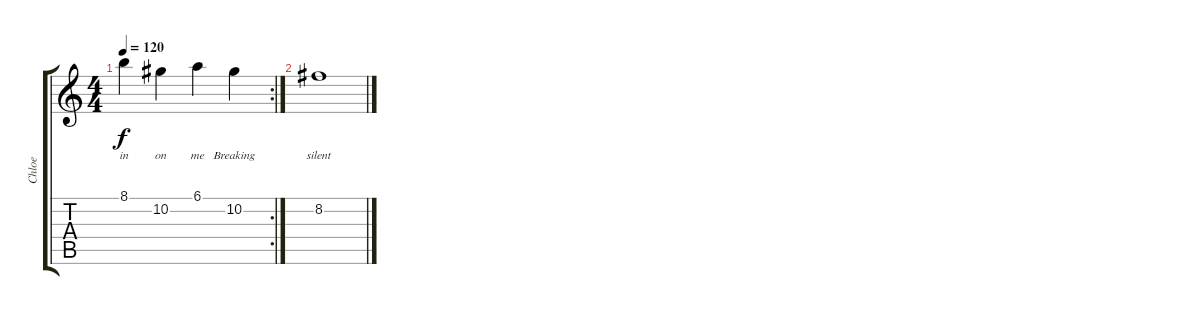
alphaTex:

\track ("Chloe" "Chloe") {instrument acousticguitarsteel}
\staff {score tabs}
\tuning (Eb4 Bb3 Gb3 Db3 Ab2 Eb2) {hide}
\rc 2
\ts (4 4)
\tempo 120
\clef g2
\ks c
8.1.4{lyrics (0 "in") lyrics (1 "") lyrics (2 "") lyrics (3 "") lyrics (4 "") dy f} 10.2.4{lyrics (0 "on") lyrics (1 "") lyrics (2 "") lyrics (3 "") lyrics (4 "")} 6.1.4{lyrics (0 "me") lyrics (1 "") lyrics (2 "") lyrics (3 "") lyrics (4 "")} 10.2.4{lyrics (0 "Breaking") lyrics (1 "") lyrics (2 "") lyrics (3 "") lyrics (4 "")} |
8.2.1{lyrics (0 "silent") lyrics (1 "") lyrics (2 "") lyrics (3 "") lyrics (4 "")}
